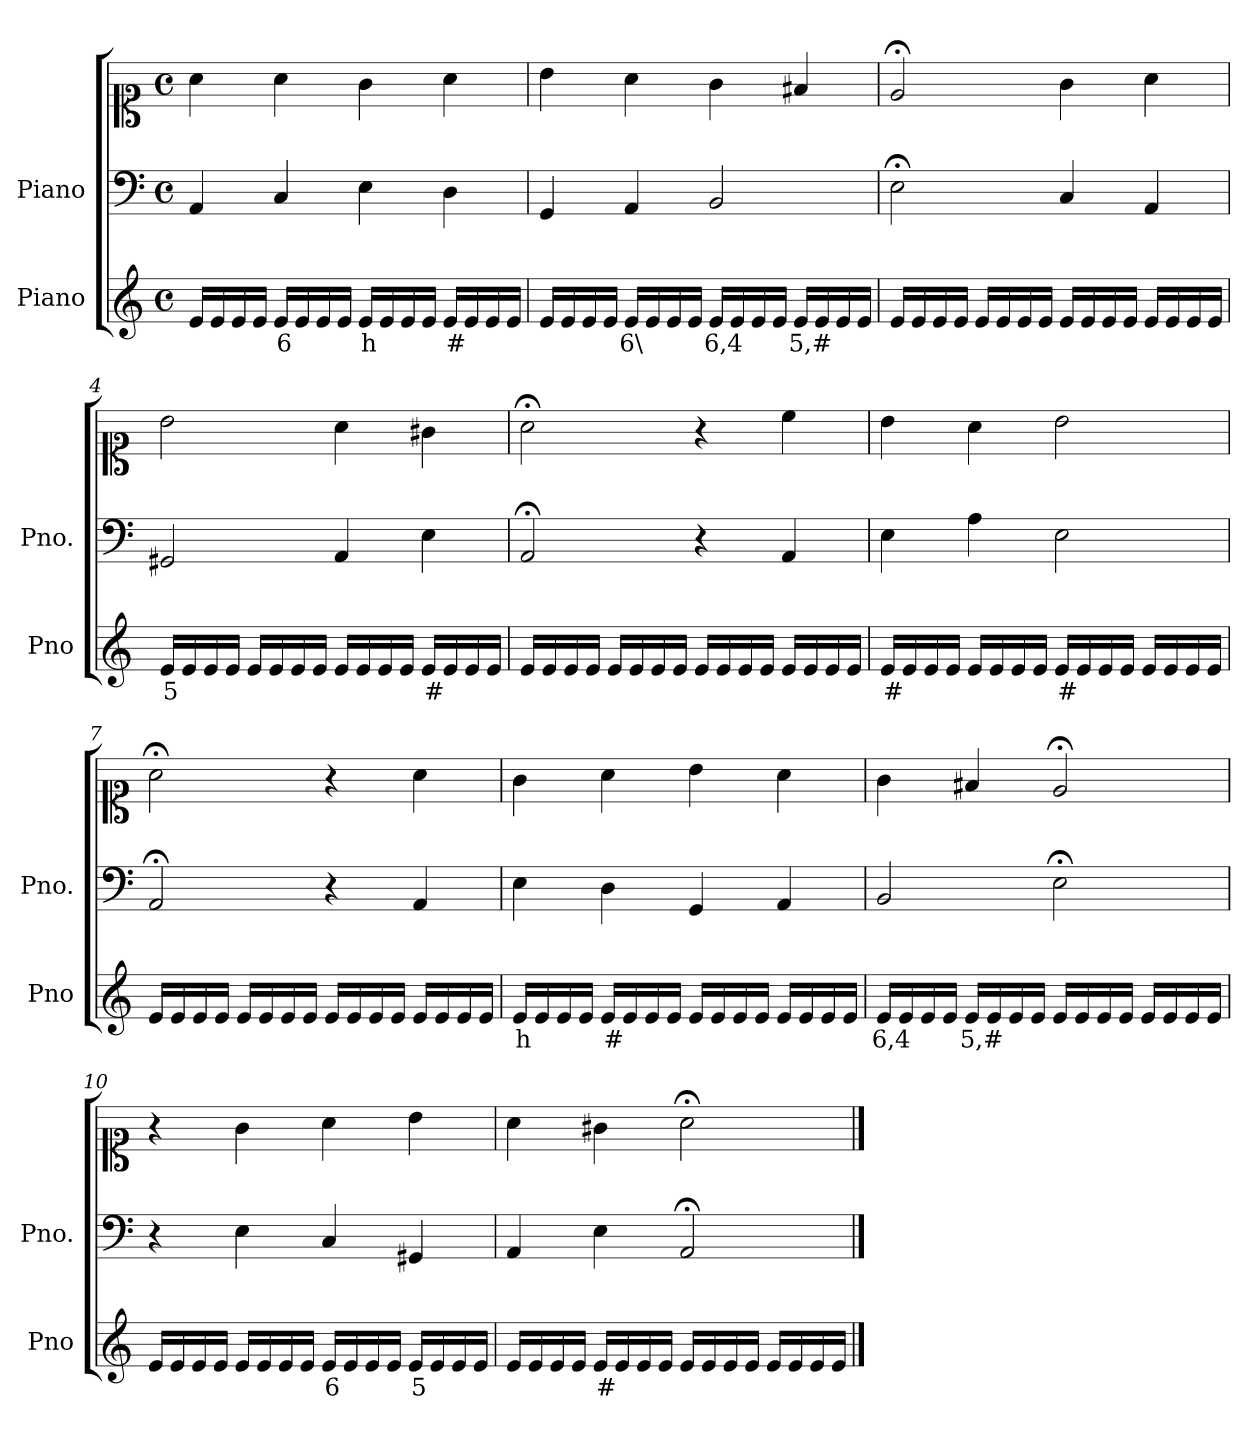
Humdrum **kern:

**kern	**text	**kern	**kern
*part2	*part2	*part1	*part1
*staff3	*staff3	*staff2	*staff1
*I"Piano	*	*I"Piano	*
*I'Pno	*	*I'Pno.	*
*clefG2	*	*clefF4	*clefC1
*k[]	*	*k[]	*k[]
*M4/4	*	*M4/4	*M4/4
*met(c)	*	*met(c)	*met(c)
=1	=1	=1	=1
16e/LL	.	4AA/	4a\
16e/	.	.	.
16e/	.	.	.
16e/JJ	.	.	.
!	!LO:LY:b	!	!
16e/LL	6	4C/	4a\
16e/	.	.	.
16e/	.	.	.
16e/JJ	.	.	.
!	!LO:LY:b	!	!
16e/LL	h	4E\	4g\
16e/	.	.	.
16e/	.	.	.
16e/JJ	.	.	.
!	!LO:LY:b	!	!
16e/LL	#	4D\	4a\
16e/	.	.	.
16e/	.	.	.
16e/JJ	.	.	.
=2	=2	=2	=2
16e/LL	.	4GG/	4b\
16e/	.	.	.
16e/	.	.	.
16e/JJ	.	.	.
!	!LO:LY:b	!	!
16e/LL	6\	4AA/	4a\
16e/	.	.	.
16e/	.	.	.
16e/JJ	.	.	.
!	!LO:LY:b	!	!
16e/LL	6,4	2BB/	4g\
16e/	.	.	.
16e/	.	.	.
16e/JJ	.	.	.
!	!LO:LY:b	!	!
16e/LL	5,#	.	4f#X/
16e/	.	.	.
16e/	.	.	.
16e/JJ	.	.	.
=3	=3	=3	=3
16e/LL	.	2E;<\	2e;</
16e/	.	.	.
16e/	.	.	.
16e/JJ	.	.	.
16e/LL	.	.	.
16e/	.	.	.
16e/	.	.	.
16e/JJ	.	.	.
16e/LL	.	4C/	4g\
16e/	.	.	.
16e/	.	.	.
16e/JJ	.	.	.
16e/LL	.	4AA/	4a\
16e/	.	.	.
16e/	.	.	.
16e/JJ	.	.	.
=4	=4	=4	=4
!	!LO:LY:b	!	!
16e/LL	5	2GG#X/	2b\
16e/	.	.	.
16e/	.	.	.
16e/JJ	.	.	.
16e/LL	.	.	.
16e/	.	.	.
16e/	.	.	.
16e/JJ	.	.	.
16e/LL	.	4AA/	4a\
16e/	.	.	.
16e/	.	.	.
16e/JJ	.	.	.
!	!LO:LY:b	!	!
16e/LL	#	4E\	4g#X\
16e/	.	.	.
16e/	.	.	.
16e/JJ	.	.	.
=5	=5	=5	=5
16e/LL	.	2AA;</	2a;<\
16e/	.	.	.
16e/	.	.	.
16e/JJ	.	.	.
16e/LL	.	.	.
16e/	.	.	.
16e/	.	.	.
16e/JJ	.	.	.
16e/LL	.	4r	4r
16e/	.	.	.
16e/	.	.	.
16e/JJ	.	.	.
16e/LL	.	4AA/	4cc\
16e/	.	.	.
16e/	.	.	.
16e/JJ	.	.	.
=6	=6	=6	=6
!	!LO:LY:b	!	!
16e/LL	#	4E\	4b\
16e/	.	.	.
16e/	.	.	.
16e/JJ	.	.	.
16e/LL	.	4A\	4a\
16e/	.	.	.
16e/	.	.	.
16e/JJ	.	.	.
!	!LO:LY:b	!	!
16e/LL	#	2E\	2b\
16e/	.	.	.
16e/	.	.	.
16e/JJ	.	.	.
16e/LL	.	.	.
16e/	.	.	.
16e/	.	.	.
16e/JJ	.	.	.
=7	=7	=7	=7
16e/LL	.	2AA;</	2a;<\
16e/	.	.	.
16e/	.	.	.
16e/JJ	.	.	.
16e/LL	.	.	.
16e/	.	.	.
16e/	.	.	.
16e/JJ	.	.	.
16e/LL	.	4r	4r
16e/	.	.	.
16e/	.	.	.
16e/JJ	.	.	.
16e/LL	.	4AA/	4a\
16e/	.	.	.
16e/	.	.	.
16e/JJ	.	.	.
=8	=8	=8	=8
!	!LO:LY:b	!	!
16e/LL	h	4E\	4g\
16e/	.	.	.
16e/	.	.	.
16e/JJ	.	.	.
!	!LO:LY:b	!	!
16e/LL	#	4D\	4a\
16e/	.	.	.
16e/	.	.	.
16e/JJ	.	.	.
16e/LL	.	4GG/	4b\
16e/	.	.	.
16e/	.	.	.
16e/JJ	.	.	.
16e/LL	.	4AA/	4a\
16e/	.	.	.
16e/	.	.	.
16e/JJ	.	.	.
=9	=9	=9	=9
!	!LO:LY:b	!	!
16e/LL	6,4	2BB/	4g\
16e/	.	.	.
16e/	.	.	.
16e/JJ	.	.	.
!	!LO:LY:b	!	!
16e/LL	5,#	.	4f#X/
16e/	.	.	.
16e/	.	.	.
16e/JJ	.	.	.
16e/LL	.	2E;<\	2e;</
16e/	.	.	.
16e/	.	.	.
16e/JJ	.	.	.
16e/LL	.	.	.
16e/	.	.	.
16e/	.	.	.
16e/JJ	.	.	.
=10	=10	=10	=10
16e/LL	.	4r	4r
16e/	.	.	.
16e/	.	.	.
16e/JJ	.	.	.
16e/LL	.	4E\	4g\
16e/	.	.	.
16e/	.	.	.
16e/JJ	.	.	.
!	!LO:LY:b	!	!
16e/LL	6	4C/	4a\
16e/	.	.	.
16e/	.	.	.
16e/JJ	.	.	.
!	!LO:LY:b	!	!
16e/LL	5	4GG#X/	4b\
16e/	.	.	.
16e/	.	.	.
16e/JJ	.	.	.
=11	=11	=11	=11
16e/LL	.	4AA/	4a\
16e/	.	.	.
16e/	.	.	.
16e/JJ	.	.	.
!	!LO:LY:b	!	!
16e/LL	#	4E\	4g#X\
16e/	.	.	.
16e/	.	.	.
16e/JJ	.	.	.
16e/LL	.	2AA;</	2a;<\
16e/	.	.	.
16e/	.	.	.
16e/JJ	.	.	.
16e/LL	.	.	.
16e/	.	.	.
16e/	.	.	.
16e/JJ	.	.	.
==	==	==	==
*-	*-	*-	*-
